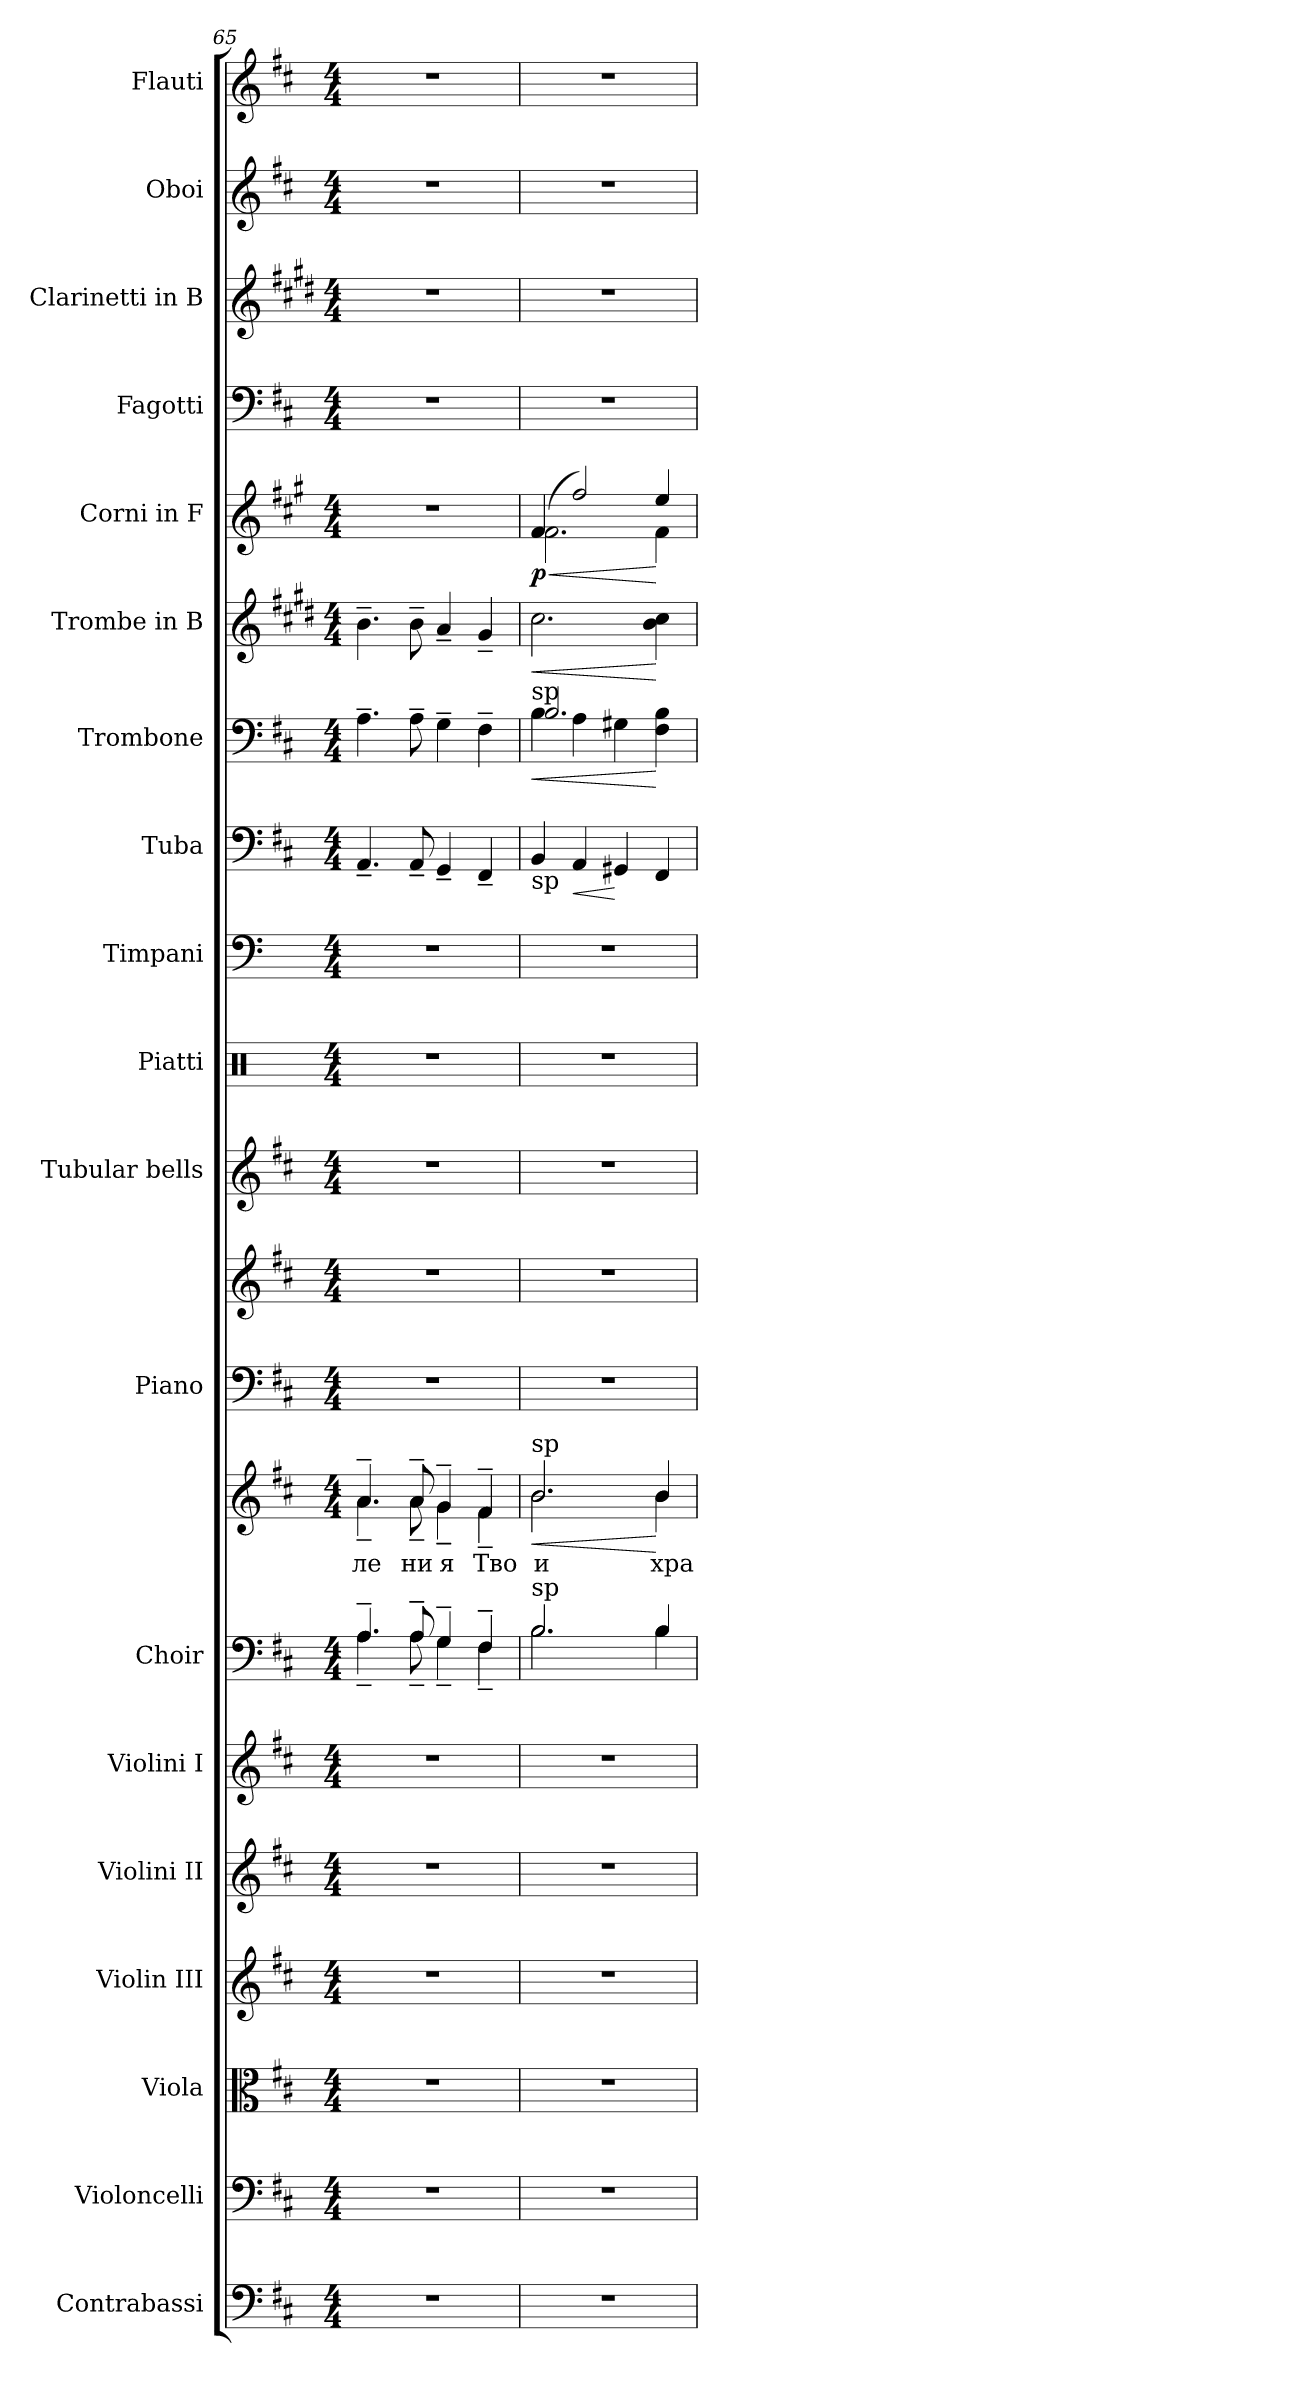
**kern	**kern	**kern	**kern	**kern	**kern	**kern	**kern	**text	**dynam	**kern	**kern	**kern	**kern	**kern	**kern	**dynam	**kern	**dynam	**kern	**dynam	**kern	**dynam	**kern	**kern	**kern	**kern
*part19	*part18	*part17	*part16	*part15	*part14	*part13	*part13	*part13	*part13	*part12	*part12	*part11	*part10	*part9	*part8	*part8	*part7	*part7	*part6	*part6	*part5	*part5	*part4	*part3	*part2	*part1
*staff21	*staff20	*staff19	*staff18	*staff17	*staff16	*staff15	*staff14	*staff14	*staff14/15	*staff13	*staff12	*staff11	*staff10	*staff9	*staff8	*staff8	*staff7	*staff7	*staff6	*staff6	*staff5	*staff5	*staff4	*staff3	*staff2	*staff1
*I"Contrabassi	*I"Violoncelli	*I"Viola	*I"Violin III	*I"Violini II	*I"Violini I	*I"Choir	*	*	*	*I"Piano	*	*I"Tubular bells	*I"Piatti	*I"Timpani	*I"Tuba	*	*I"Trombone	*	*I"Trombe in B	*	*I"Corni in F	*	*I"Fagotti	*I"Clarinetti in B	*I"Oboi	*I"Flauti
*	*	*	*I'Vln. II	*	*	*	*	*	*	*	*	*	*	*	*	*	*	*	*	*	*	*	*	*	*	*
*clefF4	*clefF4	*clefC3	*clefG2	*clefG2	*clefG2	*clefF4	*clefG2	*	*	*clefF4	*clefG2	*clefG2	*clefX	*clefF4	*clefF4	*	*clefF4	*	*clefG2	*	*clefG2	*	*clefF4	*clefG2	*clefG2	*clefG2
*ITrd7c12	*	*	*	*	*	*	*	*	*	*	*	*	*	*	*	*	*	*	*ITrd1c2	*	*ITrd4c7	*	*	*ITrd1c2	*	*
*k[f#c#]	*k[f#c#]	*k[f#c#]	*k[f#c#]	*k[f#c#]	*k[f#c#]	*k[f#c#]	*k[f#c#]	*	*	*k[f#c#]	*k[f#c#]	*k[f#c#]	*k[]	*k[]	*k[f#c#]	*	*k[f#c#]	*	*k[f#c#]	*	*k[f#c#]	*	*k[f#c#]	*k[f#c#]	*k[f#c#]	*k[f#c#]
*D:	*D:	*D:	*D:	*D:	*D:	*D:	*D:	*	*	*D:	*D:	*D:	*C:	*C:	*D:	*	*D:	*	*D:	*	*D:	*	*D:	*D:	*D:	*D:
*M4/4	*M4/4	*M4/4	*M4/4	*M4/4	*M4/4	*M4/4	*M4/4	*	*	*M4/4	*M4/4	*M4/4	*M4/4	*M4/4	*M4/4	*	*M4/4	*	*M4/4	*	*M4/4	*	*M4/4	*M4/4	*M4/4	*M4/4
=65	=65	=65	=65	=65	=65	=65	=65	=65	=65	=65	=65	=65	=65	=65	=65	=65	=65	=65	=65	=65	=65	=65	=65	=65	=65	=65
*	*	*	*	*	*	*^	*^	*	*	*	*	*	*	*	*	*	*	*	*	*	*	*	*	*	*	*
!	!	!	!	!	!	!	!	!	!	!LO:LY:b:color=#000000	!	!	!	!	!	!	!	!	!	!	!	!	!	!	!	!	!	!
1r	1r	1r	1r	1r	1r	4.A~i/	4.A~i\	4.a~i/	4.a~i\	ле_	.	1r	1r	1r	1r	1r	4.AA~i/	.	4.A~i\	.	4.a~i\	.	1r	.	1r	1r	1r	1r
!	!	!	!	!	!	!	!	!	!	!LO:LY:b:color=#000000	!	!	!	!	!	!	!	!	!	!	!	!	!	!	!	!	!	!
.	.	.	.	.	.	8A~i/	8A~i\	8a~i/	8a~i\	ни_	.	.	.	.	.	.	8AA~i/	.	8A~i\	.	8a~i\	.	.	.	.	.	.	.
!	!	!	!	!	!	!	!	!	!	!LO:LY:b:color=#000000	!	!	!	!	!	!	!	!	!	!	!	!	!	!	!	!	!	!
.	.	.	.	.	.	4G~i/	4G~i\	4g~i/	4g~i\	я	.	.	.	.	.	.	4GG~i/	.	4G~i\	.	4g~i/	.	.	.	.	.	.	.
!	!	!	!	!	!	!	!	!	!	!LO:LY:b:color=#000000	!	!	!	!	!	!	!	!	!	!	!	!	!	!	!	!	!	!
.	.	.	.	.	.	4F#~i/	4F#~i\	4f#~i/	4f#~i\	Тво_	.	.	.	.	.	.	4FF#~i/	.	4F#~i\	.	4f#~i/	.	.	.	.	.	.	.
=66	=66	=66	=66	=66	=66	=66	=66	=66	=66	=66	=66	=66	=66	=66	=66	=66	=66	=66	=66	=66	=66	=66	=66	=66	=66	=66	=66	=66
!	!	!	!	!	!	!	!	!	!	!	!	!	!	!	!	!	!	!	!	!	!LO:TX:b:t=sp	!	!	!	!	!	!	!
!	!	!	!	!	!	!	!	!	!	!	!	!	!	!	!	!	!	!	!LO:TX:b:t=sp	!	!	!	!	!	!	!	!	!
!	!	!	!	!	!	!	!	!	!	!	!	!	!	!	!	!	!LO:TX:b:t=sp	!	!	!	!	!	!	!	!	!	!	!
!	!	!	!	!	!	!	!	!LO:TX:a:t=sp	!	!	!	!	!	!	!	!	!	!	!	!	!	!	!	!	!	!	!	!
!	!	!	!	!	!	!LO:TX:a:t=sp	!	!	!	!	!	!	!	!	!	!	!	!	!	!	!	!	!	!	!	!	!	!
!	!	!	!	!	!	!	!	!	!	!LO:LY:b:color=#000000	!LO:HP:b	!	!	!	!	!	!	!	!	!LO:HP:b	!	!LO:HP:b	!	!LO:HP:b	!	!	!	!
*	*	*	*	*	*	*	*	*	*	*	*	*	*	*	*	*	*	*	*^	*	*	*	*^	*	*	*	*	*
1r	1r	1r	1r	1r	1r	2.Bi/	2.Bi\	2.bi/	2.bi\	и	<	1r	1r	1r	1r	1r	4BBi/	.	4Bi\	2.Bi/	<	2.bi\	<	(4Bi/	2.Bi\	< p	1r	1r	1r	1r
!	!	!	!	!	!	!	!	!	!	!	!	!	!	!	!	!	!	!LO:HP:b	!	!	!	!	!	!	!	!	!	!	!	!
.	.	.	.	.	.	.	.	.	.	.	.	.	.	.	.	.	4AAi/	<	4Ai\	.	.	.	.	2bi/)	.	.	.	.	.	.
.	.	.	.	.	.	.	.	.	.	.	.	.	.	.	.	.	4GG#Xi/	[	4G#Xi\	.	.	.	.	.	.	.	.	.	.	.
!	!	!	!	!	!	!	!	!	!	!LO:LY:b:color=#000000	!	!	!	!	!	!	!	!	!	!	!	!	!	!	!	!	!	!	!	!
.	.	.	.	.	.	4Bi/	4Bi\	4bi/	4bi\	хра_	[	.	.	.	.	.	4FF#i/	.	4F#i\ 4Bi	4ryy	[	4ai\ 4bi	[	4ai/	4Bi\	[	.	.	.	.
*	*	*	*	*	*	*v	*v	*	*	*	*	*	*	*	*	*	*	*	*v	*v	*	*	*	*v	*v	*	*	*	*	*
*	*	*	*	*	*	*	*v	*v	*	*	*	*	*	*	*	*	*	*	*	*	*	*	*	*	*	*	*
=	=	=	=	=	=	=	=	=	=	=	=	=	=	=	=	=	=	=	=	=	=	=	=	=	=	=
*-	*-	*-	*-	*-	*-	*-	*-	*-	*-	*-	*-	*-	*-	*-	*-	*-	*-	*-	*-	*-	*-	*-	*-	*-	*-	*-
